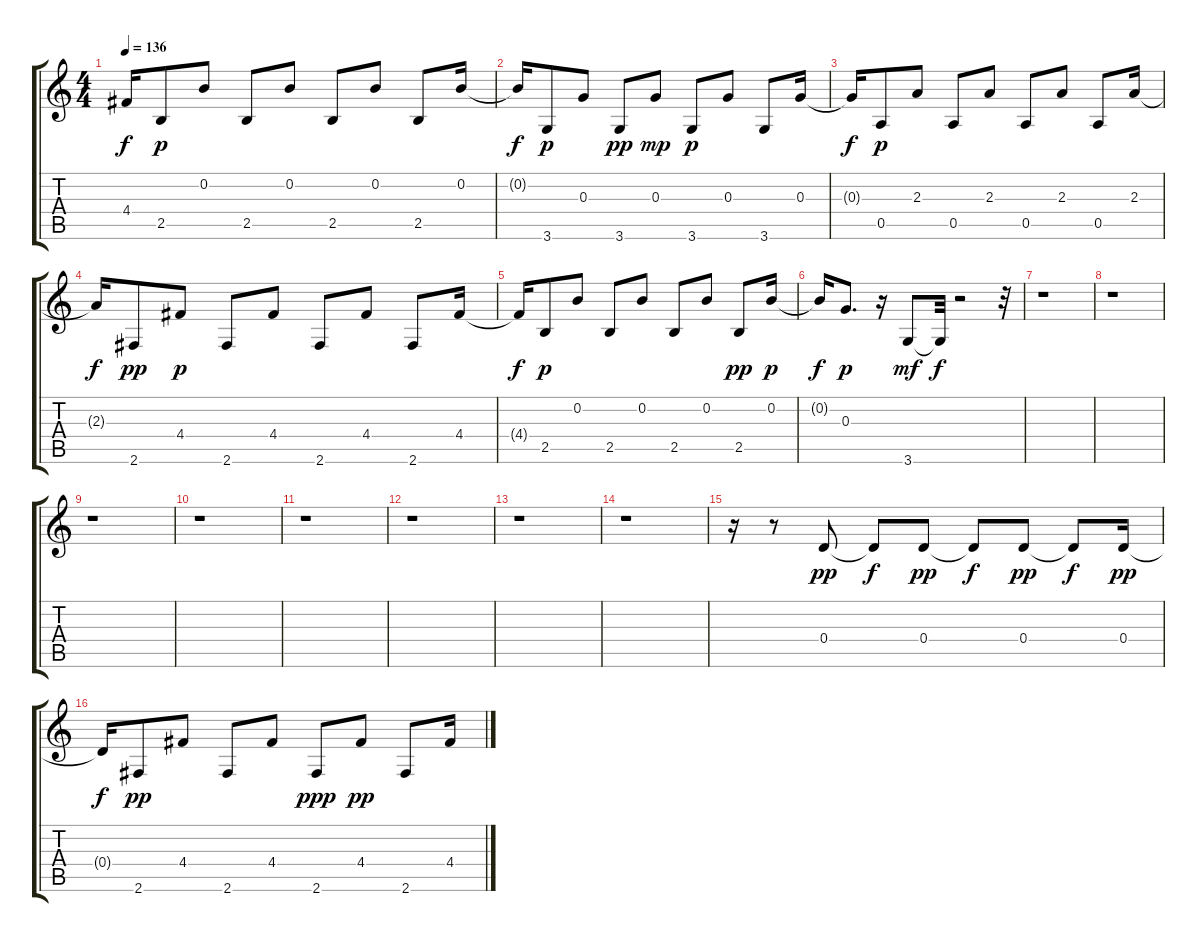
\track "" {instrument synthbass1}
\staff {score tabs}
\tuning (E4 B3 G3 D3 A2 E2) {hide}
\ts (4 4)
\tempo 136
\clef g2
\ks c
4.4{t}.16{dy f} 2.5.8{dy p} 0.2.8 2.5.8 0.2.8 2.5.8 0.2.8 2.5.8 0.2.16 |
0.2{t}.16{dy f} 3.6.8{dy p} 0.3.8 3.6.8{dy pp} 0.3.8{dy mp} 3.6.8{dy p} 0.3.8 3.6.8 0.3.16 |
0.3{t}.16{dy f} 0.5.8{dy p} 2.3.8 0.5.8 2.3.8 0.5.8 2.3.8 0.5.8 2.3.16 |
2.3{t}.16{dy f} 2.6.8{dy pp} 4.4.8{dy p} 2.6.8 4.4.8 2.6.8 4.4.8 2.6.8 4.4.16 |
4.4{t}.16{dy f} 2.5.8{dy p} 0.2.8 2.5.8 0.2.8 2.5.8 0.2.8 2.5.8{dy pp} 0.2.16{dy p} |
0.2{t}.16{dy f} 0.3.8{d dy p} r.16 3.6.8{dy mf} 3.6{t}.32{dy f} r.2 r.32 |
r.1 |
r.1 |
r.1 |
r.1 |
r.1 |
r.1 |
r.1 |
r.1 |
r.16 r.8 0.4.8{dy pp} 0.4{t}.8{dy f} 0.4.8{dy pp} 0.4{t}.8{dy f} 0.4.8{dy pp} 0.4{t}.8{dy f} 0.4.16{dy pp} |
0.4{t}.16{dy f} 2.6.8{dy pp} 4.4.8 2.6.8 4.4.8 2.6.8{dy ppp} 4.4.8{dy pp} 2.6.8 4.4.16
